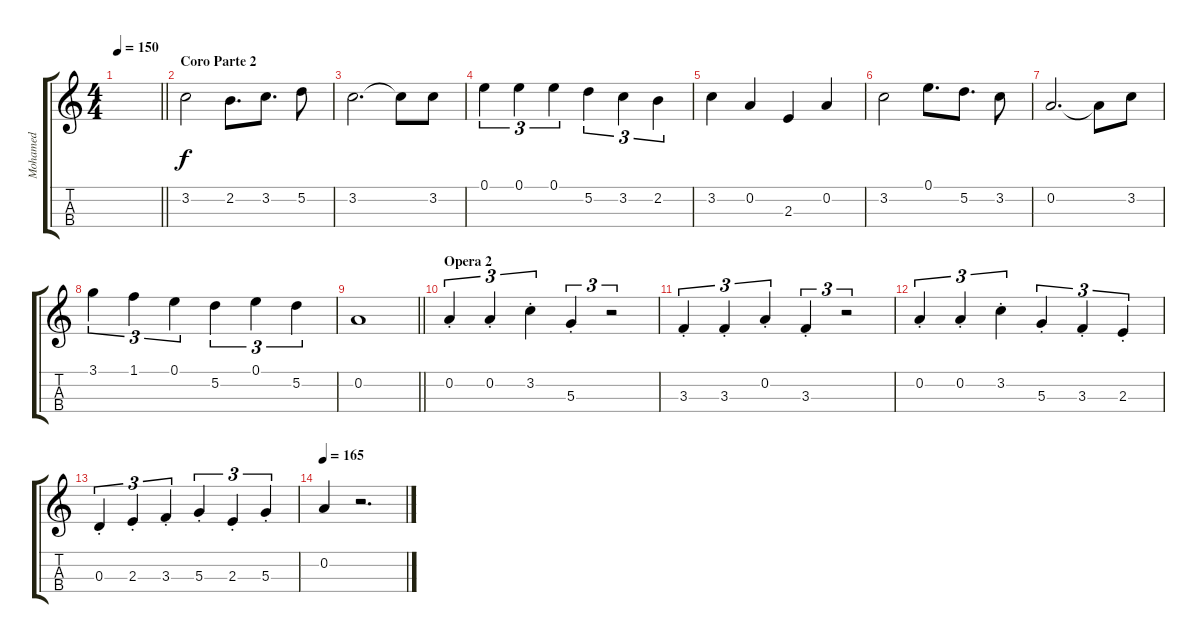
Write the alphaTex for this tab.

\track ("Mohamed" "Mohamed") {instrument violin}
\staff {score tabs}
\tuning (E5 A4 D4 G3) {hide}
\ts (4 4)
\tempo 150
\clef g2
\barLineRight lightlight
\ks c
|
\section ("" "Coro Parte 2")
3.2.2 2.2.8{d} 3.2.8{d} 5.2.8 |
3.2.2{d} 3.2{t}.8 3.2.8 |
0.1.4{tu (3 2)} 0.1.4{tu (3 2)} 0.1.4{tu (3 2)} 5.2.4{tu (3 2)} 3.2.4{tu (3 2)} 2.2.4{tu (3 2)} |
3.2.4 0.2.4 2.3.4 0.2.4 |
3.2.2 0.1.8{d} 5.2.8{d} 3.2.8 |
0.2.2{d} 0.2{t}.8 3.2.8 |
3.1.4{tu (3 2)} 1.1.4{tu (3 2)} 0.1.4{tu (3 2)} 5.2.4{tu (3 2)} 0.1.4{tu (3 2)} 5.2.4{tu (3 2)} |
\barLineRight lightlight
0.2.1 |
\section ("" "Opera 2")
0.2{st}.4{tu (3 2)} 0.2{st}.4{tu (3 2)} 3.2{st}.4{tu (3 2)} 5.3{st}.4{tu (3 2)} r.2{tu (3 2)} |
3.3{st}.4{tu (3 2)} 3.3{st}.4{tu (3 2)} 0.2{st}.4{tu (3 2)} 3.3{st}.4{tu (3 2)} r.2{tu (3 2)} |
0.2{st}.4{tu (3 2)} 0.2{st}.4{tu (3 2)} 3.2{st}.4{tu (3 2)} 5.3{st}.4{tu (3 2)} 3.3{st}.4{tu (3 2)} 2.3{st}.4{tu (3 2)} |
0.3{st}.4{tu (3 2)} 2.3{st}.4{tu (3 2)} 3.3{st}.4{tu (3 2)} 5.3{st}.4{tu (3 2)} 2.3{st}.4{tu (3 2)} 5.3{st}.4{tu (3 2)} |
\tempo 165
0.2.4 r.2{d}
